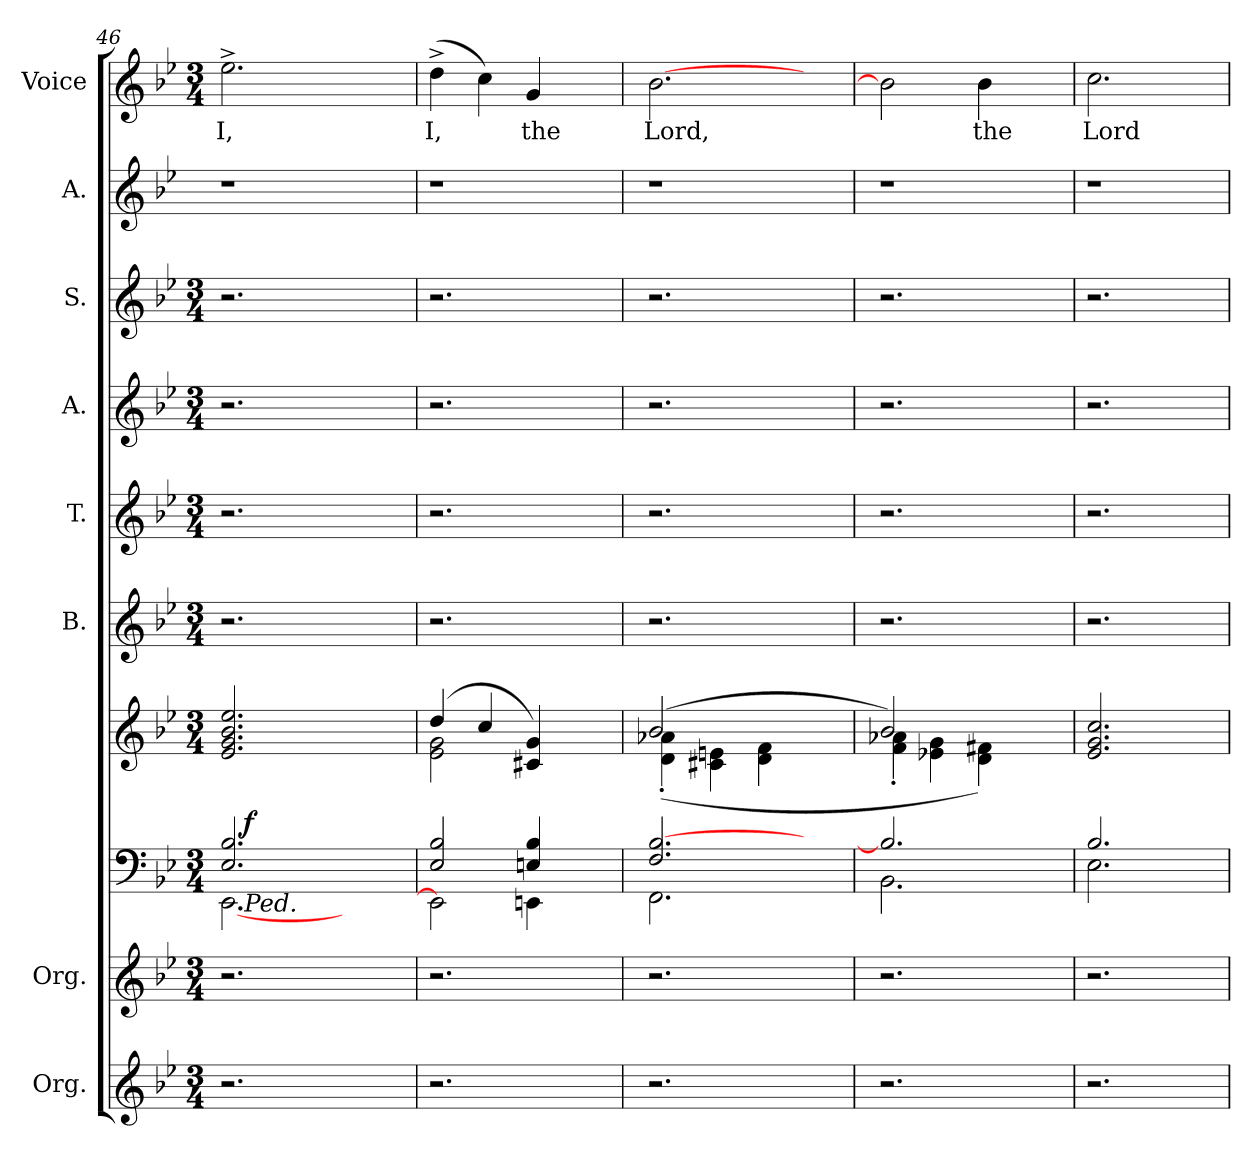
**kern	**kern	**kern	**dynam	**kern	**kern	**kern	**kern	**kern	**kern	**kern	**text
*part10	*part9	*part8	*part8	*part7	*part6	*part5	*part4	*part3	*part2	*part1	*part1
*staff10	*staff9	*staff8	*staff8	*staff7	*staff6	*staff5	*staff4	*staff3	*staff2	*staff1	*staff1
*I"Org.	*I"Org.	*	*	*	*I"B.	*I"T.	*I"A.	*I"S.	*I"A.	*I"Voice	*
*	*	*	*	*	*I'B.	*I'T.	*I'A.	*I'S.	*	*	*
*clefG2	*clefG2	*clefF4	*	*clefG2	*clefG2	*clefG2	*clefG2	*clefG2	*clefG2	*clefG2	*
*k[b-e-]	*k[b-e-]	*k[b-e-]	*	*k[b-e-]	*k[b-e-]	*k[b-e-]	*k[b-e-]	*k[b-e-]	*k[b-e-]	*k[b-e-]	*
*B-:	*B-:	*B-:	*	*B-:	*B-:	*B-:	*B-:	*B-:	*B-:	*B-:	*
*M3/4	*M3/4	*M3/4	*	*M3/4	*M3/4	*M3/4	*M3/4	*M3/4	*	*M3/4	*
=46	=46	=46	=46	=46	=46	=46	=46	=46	=46	=46	=46
*	*	*^	*	*	*	*	*	*	*	*	*
!	!	!	!	!	!	!	!	!	!	!	!	!LO:LY:b
*	*	*	*^	*	*	*	*	*	*	*	*	*
2.r	2.r	2.E-/ 2.B-/	[<2.EE-\	24ryy	.	2.e-/ 2.g/ 2.b-/ 2.ee-/	2.r	2.r	2.r	2.r	1r	2.ee-^>\	I,
.	.	.	.	96ryy	.	.	.	.	.	.	.	.	.
!	!	!	!	!LO:TX:b:i:t=Ped.	!	!	!	!	!	!	!	!	!
!	!	!	!	!	!LO:DY:a	!	!	!	!	!	!	!	!
.	.	.	.	3%2ryy	f	.	.	.	.	.	.	.	.
.	.	.	.	6ryy	.	.	.	.	.	.	.	.	.
4ryy	4ryy	4ryy	4ryy	.	.	4ryy	4ryy	4ryy	4ryy	4ryy	.	4ryy	.
.	.	.	.	12ryy	.	.	.	.	.	.	.	.	.
.	.	.	.	48.ryy	.	.	.	.	.	.	.	.	.
=47	=47	=47	=47	=47	=47	=47	=47	=47	=47	=47	=47	=47	=47
*	*	*	*	*	*	*^	*	*	*	*	*	*	*
!	!	!	!	!	!	!	!	!	!	!	!	!	!	!LO:LY:b
*	*	*	*v	*v	*	*	*	*	*	*	*	*	*	*
2.r	2.r	2E-/ 2B-/	2EE-\]	.	(4dd/	2e-\ 2g\	2.r	2.r	2.r	2.r	1r	(>4dd^>\	I,
.	.	.	.	.	4cc/	.	.	.	.	.	.	4cc\)	.
!	!	!	!	!	!	!	!	!	!	!	!	!	!LO:LY:b
.	.	4En/ 4B-/	4EEn\	.	4c#X/ 4g/)	4ryy	.	.	.	.	.	4g/	the
4ryy	4ryy	4ryy	4ryy	.	4ryy	4ryy	4ryy	4ryy	4ryy	4ryy	.	4ryy	.
!!LO:PB:g=z
=48	=48	=48	=48	=48	=48	=48	=48	=48	=48	=48	=48	=48	=48
!	!	!	!	!	!	!	!	!	!	!	!	!	!LO:LY:b
2.r	2.r	2.F/ [>2.B-/	2.FF\	.	(2b-/	(4d\'< 4a-X\'<	2.r	2.r	2.r	2.r	1r	[>2.b-\	Lord,
.	.	.	.	.	.	4c#X\ 4en\	.	.	.	.	.	.	.
.	.	.	.	.	4ryy	4d\ 4f\	.	.	.	.	.	.	.
4ryy	4ryy	4ryy	4ryy	.	4ryy	4ryy	4ryy	4ryy	4ryy	4ryy	.	4ryy	.
=49	=49	=49	=49	=49	=49	=49	=49	=49	=49	=49	=49	=49	=49
2.r	2.r	2.B-/]	2.BB-\	.	2b-/)	4f\'< 4a-X\'<	2.r	2.r	2.r	2.r	1r	2b-\]	.
.	.	.	.	.	.	4e-X\ 4g\	.	.	.	.	.	.	.
!	!	!	!	!	!	!	!	!	!	!	!	!	!LO:LY:b
.	.	.	.	.	4ryy	4d\ 4f#X\)	.	.	.	.	.	4b-\	the
4ryy	4ryy	4ryy	4ryy	.	4ryy	4ryy	4ryy	4ryy	4ryy	4ryy	.	4ryy	.
=50	=50	=50	=50	=50	=50	=50	=50	=50	=50	=50	=50	=50	=50
!	!	!	!	!	!	!	!	!	!	!	!	!	!LO:LY:b
*	*	*	*	*	*v	*v	*	*	*	*	*	*	*
2.r	2.r	2.B-/	2.E-\	.	2.e-/ 2.g/ 2.cc/	2.r	2.r	2.r	2.r	1r	2.cc\	Lord
4ryy	4ryy	4ryy	4ryy	.	4ryy	4ryy	4ryy	4ryy	4ryy	.	4ryy	.
*	*	*v	*v	*	*	*	*	*	*	*	*	*
=	=	=	=	=	=	=	=	=	=	=	=
*-	*-	*-	*-	*-	*-	*-	*-	*-	*-	*-	*-
